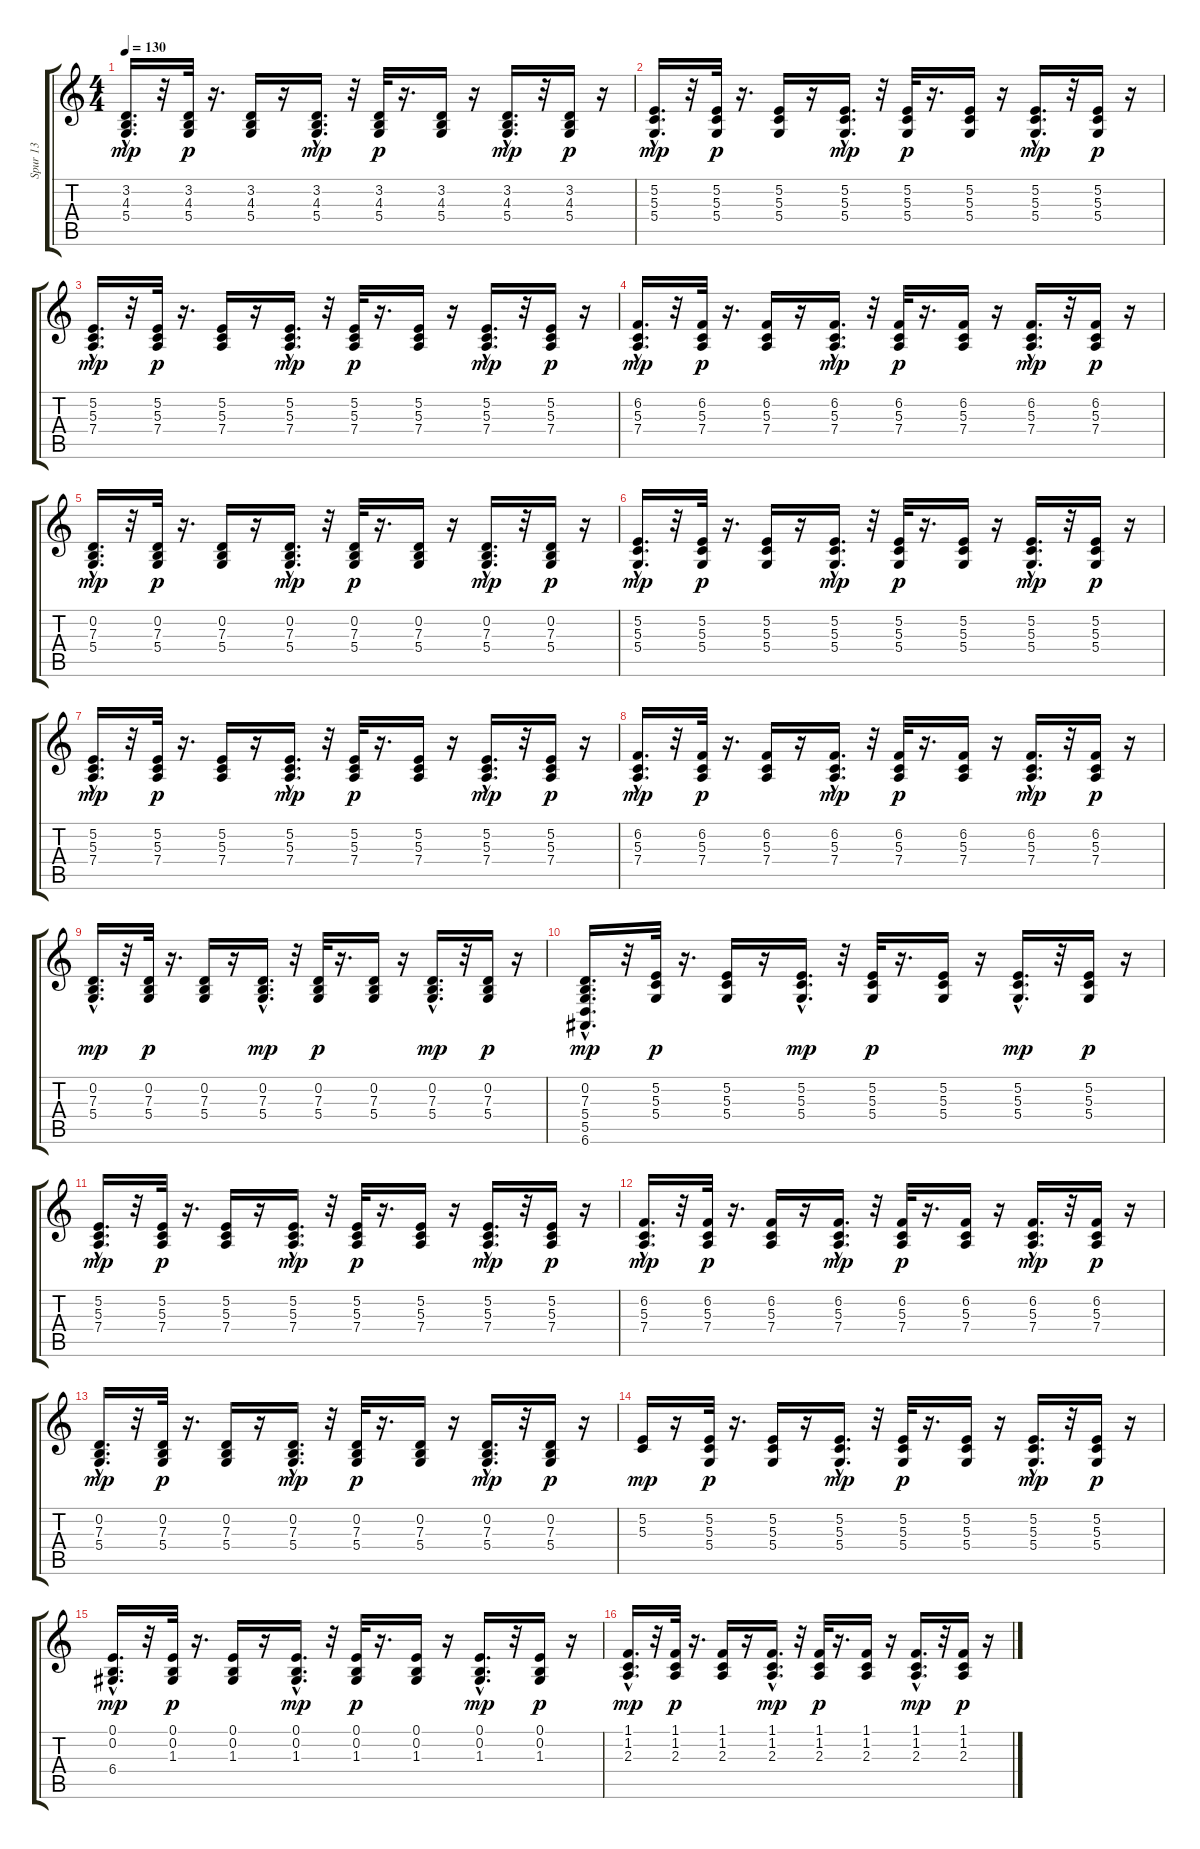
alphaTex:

\track ("Spur 13" "Spur 13") {instrument brightacousticpiano}
\staff {score tabs}
\tuning (E4 B3 G3 D3 A2 E2) {hide}
\ts (4 4)
\tempo 130
\clef g2
\ks c
(3.2{hac} 4.3{hac} 5.4{hac}).16{d dy mp} r.32 (3.2 4.3 5.4).32{dy p} r.16{d} (3.2 4.3 5.4).16 r.16 (3.2{hac} 4.3{hac} 5.4{hac}).16{d dy mp} r.32 (3.2 4.3 5.4).32{dy p} r.16{d} (3.2 4.3 5.4).16 r.16 (3.2{hac} 4.3{hac} 5.4{hac}).16{d dy mp} r.32 (3.2 4.3 5.4).16{dy p} r.16 |
(5.2{hac} 5.3{hac} 5.4{hac}).16{d dy mp} r.32 (5.2 5.3 5.4).32{dy p} r.16{d} (5.2 5.3 5.4).16 r.16 (5.2{hac} 5.3{hac} 5.4{hac}).16{d dy mp} r.32 (5.2 5.3 5.4).32{dy p} r.16{d} (5.2 5.3 5.4).16 r.16 (5.2{hac} 5.3{hac} 5.4{hac}).16{d dy mp} r.32 (5.2 5.3 5.4).16{dy p} r.16 |
(5.2{hac} 5.3{hac} 7.4{hac}).16{d dy mp} r.32 (5.2 5.3 7.4).32{dy p} r.16{d} (5.2 5.3 7.4).16 r.16 (5.2{hac} 5.3{hac} 7.4{hac}).16{d dy mp} r.32 (5.2 5.3 7.4).32{dy p} r.16{d} (5.2 5.3 7.4).16 r.16 (5.2{hac} 5.3{hac} 7.4{hac}).16{d dy mp} r.32 (5.2 5.3 7.4).16{dy p} r.16 |
(6.2{hac} 5.3{hac} 7.4{hac}).16{d dy mp} r.32 (6.2 5.3 7.4).32{dy p} r.16{d} (6.2 5.3 7.4).16 r.16 (6.2{hac} 5.3{hac} 7.4{hac}).16{d dy mp} r.32 (6.2 5.3 7.4).32{dy p} r.16{d} (6.2 5.3 7.4).16 r.16 (6.2{hac} 5.3{hac} 7.4{hac}).16{d dy mp} r.32 (6.2 5.3 7.4).16{dy p} r.16 |
(0.2{hac} 7.3{hac} 5.4{hac}).16{d dy mp} r.32 (0.2 7.3 5.4).32{dy p} r.16{d} (0.2 7.3 5.4).16 r.16 (0.2{hac} 7.3{hac} 5.4{hac}).16{d dy mp} r.32 (0.2 7.3 5.4).32{dy p} r.16{d} (0.2 7.3 5.4).16 r.16 (0.2{hac} 7.3{hac} 5.4{hac}).16{d dy mp} r.32 (0.2 7.3 5.4).16{dy p} r.16 |
(5.2{hac} 5.3{hac} 5.4{hac}).16{d dy mp} r.32 (5.2 5.3 5.4).32{dy p} r.16{d} (5.2 5.3 5.4).16 r.16 (5.2{hac} 5.3{hac} 5.4{hac}).16{d dy mp} r.32 (5.2 5.3 5.4).32{dy p} r.16{d} (5.2 5.3 5.4).16 r.16 (5.2{hac} 5.3{hac} 5.4{hac}).16{d dy mp} r.32 (5.2 5.3 5.4).16{dy p} r.16 |
(5.2{hac} 5.3{hac} 7.4{hac}).16{d dy mp} r.32 (5.2 5.3 7.4).32{dy p} r.16{d} (5.2 5.3 7.4).16 r.16 (5.2{hac} 5.3{hac} 7.4{hac}).16{d dy mp} r.32 (5.2 5.3 7.4).32{dy p} r.16{d} (5.2 5.3 7.4).16 r.16 (5.2{hac} 5.3{hac} 7.4{hac}).16{d dy mp} r.32 (5.2 5.3 7.4).16{dy p} r.16 |
(6.2{hac} 5.3{hac} 7.4{hac}).16{d dy mp} r.32 (6.2 5.3 7.4).32{dy p} r.16{d} (6.2 5.3 7.4).16 r.16 (6.2{hac} 5.3{hac} 7.4{hac}).16{d dy mp} r.32 (6.2 5.3 7.4).32{dy p} r.16{d} (6.2 5.3 7.4).16 r.16 (6.2{hac} 5.3{hac} 7.4{hac}).16{d dy mp} r.32 (6.2 5.3 7.4).16{dy p} r.16 |
(0.2{hac} 7.3{hac} 5.4{hac}).16{d dy mp} r.32 (0.2 7.3 5.4).32{dy p} r.16{d} (0.2 7.3 5.4).16 r.16 (0.2{hac} 7.3{hac} 5.4{hac}).16{d dy mp} r.32 (0.2 7.3 5.4).32{dy p} r.16{d} (0.2 7.3 5.4).16 r.16 (0.2{hac} 7.3{hac} 5.4{hac}).16{d dy mp} r.32 (0.2 7.3 5.4).16{dy p} r.16 |
(0.2 7.3 5.4{hac} 5.5{hac} 6.6{hac}).16{d dy mp} r.32 (5.2 5.3 5.4).32{dy p} r.16{d} (5.2 5.3 5.4).16 r.16 (5.2{hac} 5.3{hac} 5.4{hac}).16{d dy mp} r.32 (5.2 5.3 5.4).32{dy p} r.16{d} (5.2 5.3 5.4).16 r.16 (5.2{hac} 5.3{hac} 5.4{hac}).16{d dy mp} r.32 (5.2 5.3 5.4).16{dy p} r.16 |
(5.2{hac} 5.3{hac} 7.4{hac}).16{d dy mp} r.32 (5.2 5.3 7.4).32{dy p} r.16{d} (5.2 5.3 7.4).16 r.16 (5.2{hac} 5.3{hac} 7.4{hac}).16{d dy mp} r.32 (5.2 5.3 7.4).32{dy p} r.16{d} (5.2 5.3 7.4).16 r.16 (5.2{hac} 5.3{hac} 7.4{hac}).16{d dy mp} r.32 (5.2 5.3 7.4).16{dy p} r.16 |
(6.2{hac} 5.3{hac} 7.4{hac}).16{d dy mp} r.32 (6.2 5.3 7.4).32{dy p} r.16{d} (6.2 5.3 7.4).16 r.16 (6.2{hac} 5.3{hac} 7.4{hac}).16{d dy mp} r.32 (6.2 5.3 7.4).32{dy p} r.16{d} (6.2 5.3 7.4).16 r.16 (6.2{hac} 5.3{hac} 7.4{hac}).16{d dy mp} r.32 (6.2 5.3 7.4).16{dy p} r.16 |
(0.2{hac} 7.3{hac} 5.4{hac}).16{d dy mp} r.32 (0.2 7.3 5.4).32{dy p} r.16{d} (0.2 7.3 5.4).16 r.16 (0.2{hac} 7.3{hac} 5.4{hac}).16{d dy mp} r.32 (0.2 7.3 5.4).32{dy p} r.16{d} (0.2 7.3 5.4).16 r.16 (0.2{hac} 7.3{hac} 5.4{hac}).16{d dy mp} r.32 (0.2 7.3 5.4).16{dy p} r.16 |
(5.2 5.3).16{dy mp} r.16 (5.2 5.3 5.4).32{dy p} r.16{d} (5.2 5.3 5.4).16 r.16 (5.2{hac} 5.3{hac} 5.4{hac}).16{d dy mp} r.32 (5.2 5.3 5.4).32{dy p} r.16{d} (5.2 5.3 5.4).16 r.16 (5.2{hac} 5.3{hac} 5.4{hac}).16{d dy mp} r.32 (5.2 5.3 5.4).16{dy p} r.16 |
(0.1{hac} 0.2{hac} 6.4{hac}).16{d dy mp} r.32 (0.1 0.2 1.3).32{dy p} r.16{d} (0.1 0.2 1.3).16 r.16 (0.1{hac} 0.2{hac} 1.3{hac}).16{d dy mp} r.32 (0.1 0.2 1.3).32{dy p} r.16{d} (0.1 0.2 1.3).16 r.16 (0.1{hac} 0.2{hac} 1.3{hac}).16{d dy mp} r.32 (0.1 0.2 1.3).16{dy p} r.16 |
(1.1{hac} 1.2{hac} 2.3{hac}).16{d dy mp} r.32 (1.1 1.2 2.3).32{dy p} r.16{d} (1.1 1.2 2.3).16 r.16 (1.1{hac} 1.2{hac} 2.3{hac}).16{d dy mp} r.32 (1.1 1.2 2.3).32{dy p} r.16{d} (1.1 1.2 2.3).16 r.16 (1.1{hac} 1.2{hac} 2.3{hac}).16{d dy mp} r.32 (1.1 1.2 2.3).16{dy p} r.16
